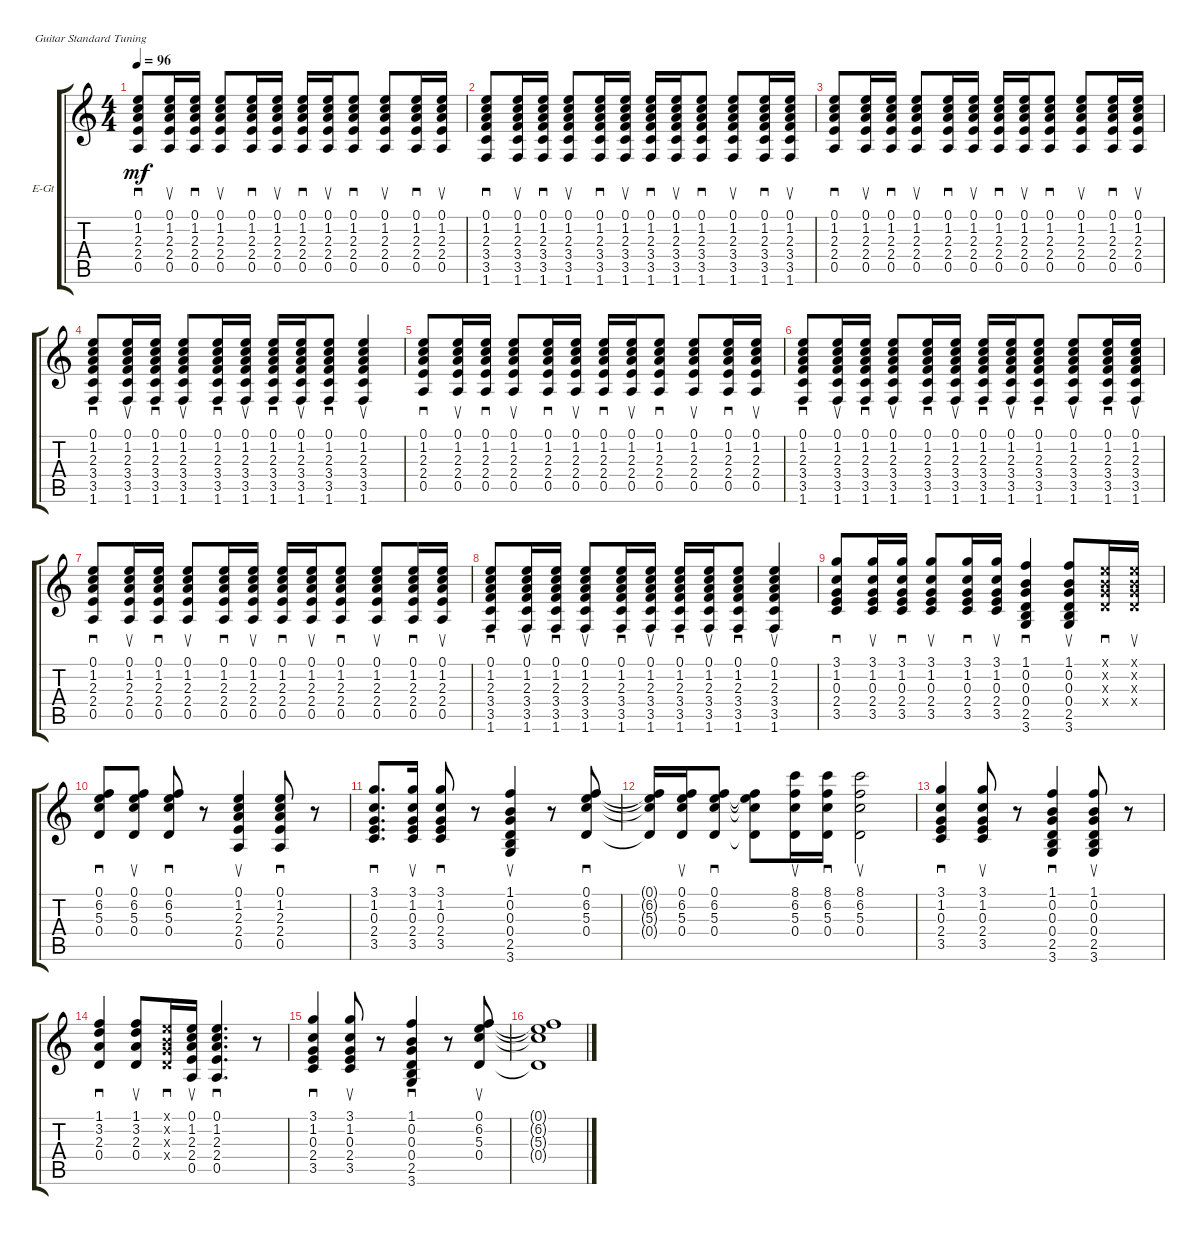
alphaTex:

\defaultSystemsLayout 4
\bracketExtendMode groupsimilarinstruments
\firstSystemTrackNameOrientation horizontal
\otherSystemsTrackNameOrientation horizontal
\track ("Guitar clean (bridge)" "E-Gt") {instrument electricguitarclean}
\staff {score tabs}
\tuning (E4 B3 G3 D3 A2 E2)
\ts (4 4)
\tempo 96
\clef g2
\ks c
(0.1 1.2 2.4 2.3 0.5).8{sd dy mf} (0.1 1.2 2.4 2.3 0.5).16{su} (0.1 1.2 2.4 2.3 0.5).16{sd} (0.1 1.2 2.4 2.3 0.5).8{su} (0.1 1.2 2.4 2.3 0.5).16{sd} (0.1 1.2 2.4 2.3 0.5).16{su} (0.1 1.2 2.4 2.3 0.5).16{sd} (0.1 1.2 2.4 2.3 0.5).16{su} (0.1 1.2 2.4 2.3 0.5).8{sd} (0.1 1.2 2.4 2.3 0.5).8{su} (0.1 1.2 2.4 2.3 0.5).16{sd} (0.1 1.2 2.3 2.4 0.5).16{su} |
(0.1 1.2 3.4 2.3 3.5 1.6).8{sd} (0.1 1.2 3.4 2.3 3.5 1.6).16{su} (0.1 1.2 3.4 2.3 3.5 1.6).16{sd} (0.1 1.2 3.4 2.3 3.5 1.6).8{su} (0.1 1.2 3.4 2.3 3.5 1.6).16{sd} (0.1 1.2 3.4 2.3 3.5 1.6).16{su} (0.1 1.2 3.4 2.3 3.5 1.6).16{sd} (0.1 1.2 3.4 2.3 3.5 1.6).16{su} (0.1 1.2 3.4 2.3 3.5 1.6).8{sd} (0.1 1.2 3.4 2.3 3.5 1.6).8{su} (0.1 1.2 3.4 2.3 3.5 1.6).16{sd} (0.1 1.2 2.3 3.4 3.5 1.6).16{su} |
(0.1 1.2 2.4 2.3 0.5).8{sd} (0.1 1.2 2.4 2.3 0.5).16{su} (0.1 1.2 2.4 2.3 0.5).16{sd} (0.1 1.2 2.4 2.3 0.5).8{su} (0.1 1.2 2.4 2.3 0.5).16{sd} (0.1 1.2 2.4 2.3 0.5).16{su} (0.1 1.2 2.4 2.3 0.5).16{sd} (0.1 1.2 2.4 2.3 0.5).16{su} (0.1 1.2 2.4 2.3 0.5).8{sd} (0.1 1.2 2.4 2.3 0.5).8{su} (0.1 1.2 2.4 2.3 0.5).16{sd} (0.1 1.2 2.3 2.4 0.5).16{su} |
(0.1 1.2 3.4 2.3 3.5 1.6).8{sd} (0.1 1.2 3.4 2.3 3.5 1.6).16{su} (0.1 1.2 3.4 2.3 3.5 1.6).16{sd} (0.1 1.2 3.4 2.3 3.5 1.6).8{su} (0.1 1.2 3.4 2.3 3.5 1.6).16{sd} (0.1 1.2 3.4 2.3 3.5 1.6).16{su} (0.1 1.2 3.4 2.3 3.5 1.6).16{sd} (0.1 1.2 3.4 2.3 3.5 1.6).16{su} (0.1 1.2 3.4 2.3 3.5 1.6).8{sd} (0.1 1.2 3.4 2.3 3.5 1.6).4{su} |
(0.1 1.2 2.4 2.3 0.5).8{sd} (0.1 1.2 2.4 2.3 0.5).16{su} (0.1 1.2 2.4 2.3 0.5).16{sd} (0.1 1.2 2.4 2.3 0.5).8{su} (0.1 1.2 2.4 2.3 0.5).16{sd} (0.1 1.2 2.4 2.3 0.5).16{su} (0.1 1.2 2.4 2.3 0.5).16{sd} (0.1 1.2 2.4 2.3 0.5).16{su} (0.1 1.2 2.4 2.3 0.5).8{sd} (0.1 1.2 2.4 2.3 0.5).8{su} (0.1 1.2 2.4 2.3 0.5).16{sd} (0.1 1.2 2.3 2.4 0.5).16{su} |
(0.1 1.2 3.4 2.3 3.5 1.6).8{sd} (0.1 1.2 3.4 2.3 3.5 1.6).16{su} (0.1 1.2 3.4 2.3 3.5 1.6).16{sd} (0.1 1.2 3.4 2.3 3.5 1.6).8{su} (0.1 1.2 3.4 2.3 3.5 1.6).16{sd} (0.1 1.2 3.4 2.3 3.5 1.6).16{su} (0.1 1.2 3.4 2.3 3.5 1.6).16{sd} (0.1 1.2 3.4 2.3 3.5 1.6).16{su} (0.1 1.2 3.4 2.3 3.5 1.6).8{sd} (0.1 1.2 3.4 2.3 3.5 1.6).8{su} (0.1 1.2 3.4 2.3 3.5 1.6).16{sd} (0.1 1.2 2.3 3.4 3.5 1.6).16{su} |
(0.1 1.2 2.4 2.3 0.5).8{sd} (0.1 1.2 2.4 2.3 0.5).16{su} (0.1 1.2 2.4 2.3 0.5).16{sd} (0.1 1.2 2.4 2.3 0.5).8{su} (0.1 1.2 2.4 2.3 0.5).16{sd} (0.1 1.2 2.4 2.3 0.5).16{su} (0.1 1.2 2.4 2.3 0.5).16{sd} (0.1 1.2 2.4 2.3 0.5).16{su} (0.1 1.2 2.4 2.3 0.5).8{sd} (0.1 1.2 2.4 2.3 0.5).8{su} (0.1 1.2 2.4 2.3 0.5).16{sd} (0.1 1.2 2.3 2.4 0.5).16{su} |
(0.1 1.2 3.4 2.3 3.5 1.6).8{sd} (0.1 1.2 3.4 2.3 3.5 1.6).16{su} (0.1 1.2 3.4 2.3 3.5 1.6).16{sd} (0.1 1.2 3.4 2.3 3.5 1.6).8{su} (0.1 1.2 3.4 2.3 3.5 1.6).16{sd} (0.1 1.2 3.4 2.3 3.5 1.6).16{su} (0.1 1.2 3.4 2.3 3.5 1.6).16{sd} (0.1 1.2 3.4 2.3 3.5 1.6).16{su} (0.1 1.2 3.4 2.3 3.5 1.6).8{sd} (0.1 1.2 3.4 2.3 3.5 1.6).4{su} |
(3.1 1.2 0.3 2.4 3.5).8{sd} (3.1 1.2 0.3 2.4 3.5).16{su} (3.1 1.2 0.3 2.4 3.5).16{sd} (3.1 1.2 0.3 2.4 3.5).8{su} (3.1 1.2 0.3 2.4 3.5).16{sd} (3.1 1.2 0.3 2.4 3.5).16{su} (1.1 0.2 0.3 0.4 2.5 3.6).4{sd} (3.6 2.5 0.4 0.3 0.2 1.1).8{su} (0.1{x} 0.2{x} 0.3{x} 0.4{x}).16{sd} (0.4{x} 0.3{x} 0.2{x} 0.1{x}).16{su} |
(0.1 6.2 5.3 0.4).8{sd} (0.1 6.2 5.3 0.4).8{su} (0.1 6.2 5.3 0.4).8{sd} r.8 (0.1 1.2 2.3 2.4 0.5).4{su} (0.1 1.2 2.4 2.3 0.5).8{sd} r.8 |
(3.1 1.2 0.3 2.4 3.5).8{d sd} (3.1 1.2 0.3 2.4 3.5).16{su} (3.1 1.2 0.3 2.4 3.5).8{sd} r.8 (2.5 0.4 0.3 0.2 1.1 3.6).4{su} r.8 (0.4 5.3 6.2 0.1).8{sd} |
(0.4{t} 5.3{t} 6.2{t} 0.1{t}).16 (0.4 5.3 6.2 0.1).16{su} (0.4 5.3 6.2 0.1).8{sd} (0.4{t} 5.3{t} 6.2{t} 0.1{t}).8 (0.4 5.3 6.2 8.1).16{su} (0.4 5.3 6.2 8.1).16{sd} (0.4 5.3 6.2 8.1).2{su} |
(3.1 3.5 2.4 1.2 0.3).4{sd} (3.1 3.5 2.4 1.2 0.3).8{su} r.8 (1.1 0.3 0.2 0.4 3.6 2.5).4{sd} (1.1 0.2 0.4 0.3 3.6 2.5).8{su} r.8 |
(1.1 3.2 2.3 0.4).4{sd} (0.4 2.3 3.2 1.1).8{su} (0.4{x} 0.3{x} 0.2{x} 0.1{x}).16{sd} (0.1 1.2 2.3 2.4 0.5).16{su} (0.5 2.4 2.3 1.2 0.1).4{d sd} r.8 |
(3.1 3.5 2.4 1.2 0.3).4{sd} (3.1 3.5 2.4 1.2 0.3).8{su} r.8 (1.1 0.3 0.2 0.4 3.6 2.5).4{sd} r.8 (0.4 5.3 6.2 0.1).8{su} |
(0.4{t} 5.3{t} 6.2{t} 0.1{t}).1
